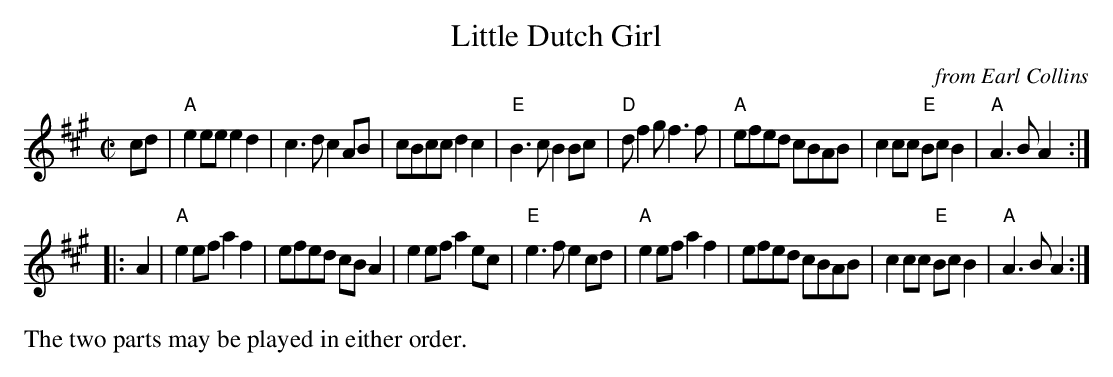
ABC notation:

X:1
T: Little Dutch Girl
O: from Earl Collins
M: C|
L: 1/8
K: A
cd |\
"A"e2ee e2d2 | c3d c2AB | cBcc d2c2 | "E"B3c B2Bc |\
"D"df2g f3f | "A"efed cBAB | c2cc "E"BcB2 | "A"A3B A2 :|
|: A2 |\
"A"e2ef a2f2 | efed cBA2 | e2ef a2ec | "E"e3f e2cd |\
"A"e2ef a2f2 | efed cBAB | c2cc "E"BcB2 | "A"A3B A2 :|
